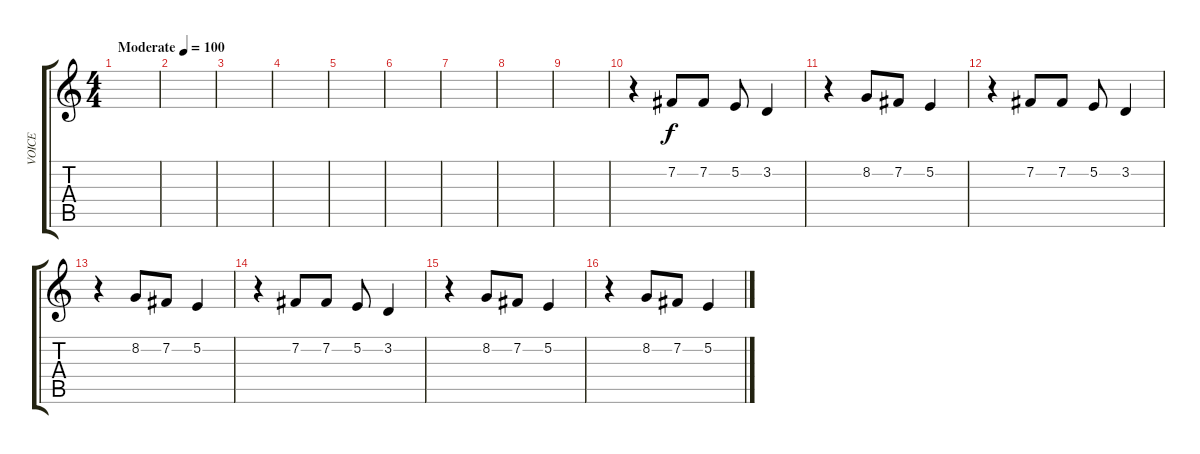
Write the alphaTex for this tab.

\track ("VOICE" "VOICE") {instrument choiraahs}
\staff {score tabs}
\tuning (E4 B3 G3 D3 A2 E2) {hide}
\ts (4 4)
\tempo (100 "Moderate")
\clef g2
\ks c
|
|
|
|
|
|
|
|
|
r.4 7.2.8 7.2.8 5.2.8 3.2.4 |
r.4 8.2.8 7.2.8 5.2.4 |
r.4 7.2.8 7.2.8 5.2.8 3.2.4 |
r.4 8.2.8 7.2.8 5.2.4 |
r.4 7.2.8 7.2.8 5.2.8 3.2.4 |
r.4 8.2.8 7.2.8 5.2.4 |
r.4 8.2.8 7.2.8 5.2.4
